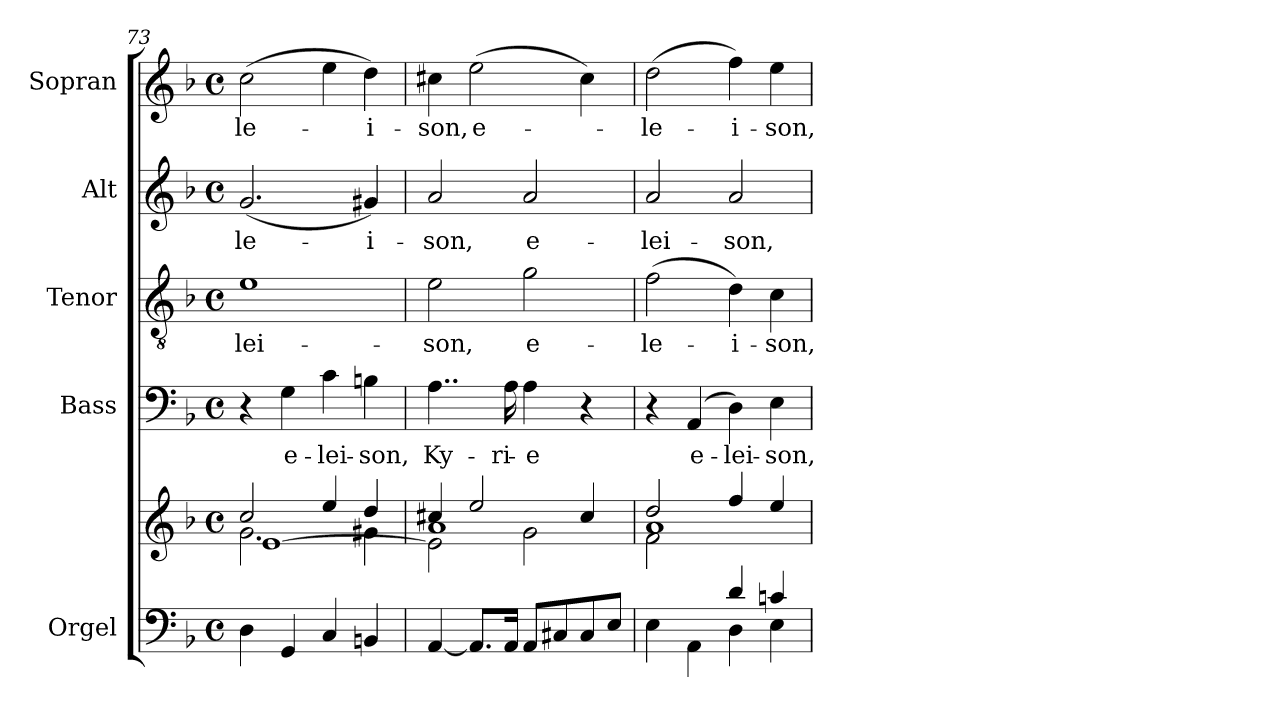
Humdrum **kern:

**kern	**kern	**kern	**text	**kern	**text	**kern	**text	**kern	**text
*part5	*part5	*part4	*part4	*part3	*part3	*part2	*part2	*part1	*part1
*staff6	*staff5	*staff4	*staff4	*staff3	*staff3	*staff2	*staff2	*staff1	*staff1
*I"Orgel	*	*I"Bass	*	*I"Tenor	*	*I"Alt	*	*I"Sopran	*
*I'Org.	*	*I'B.	*	*I'T.	*	*I'A.	*	*I'S.	*
*clefF4	*clefG2	*clefF4	*	*clefGv2	*	*clefG2	*	*clefG2	*
*k[b-]	*k[b-]	*k[b-]	*	*k[b-]	*	*k[b-]	*	*k[b-]	*
*F:	*F:	*F:	*	*F:	*	*F:	*	*F:	*
*M4/4	*M4/4	*M4/4	*	*M4/4	*	*M4/4	*	*M4/4	*
*met(c)	*met(c)	*met(c)	*	*met(c)	*	*met(c)	*	*met(c)	*
=73	=73	=73	=73	=73	=73	=73	=73	=73	=73
*	*^	*	*	*	*	*	*	*	*
*	*	*^	*	*	*	*	*	*	*	*
!	!	!	!	!	!	!	!LO:LY:b	!	!LO:LY:b	!	!LO:LY:b
4D\	2cc/	2.g\	[1e	4r	.	1e	-lei-	(<2.g/	-le-	(>2cc\	-le-
!	!	!	!	!	!LO:LY:b	!	!	!	!	!	!
4GG/	.	.	.	4G\	e-	.	.	.	.	.	.
!	!	!	!	!	!LO:LY:b	!	!	!	!	!	!
4C/	4ee/	.	.	4c\	-lei-	.	.	.	.	4ee\	.
!	!	!	!	!	!LO:LY:b	!	!	!	!LO:LY:b	!	!LO:LY:b
4BBn/	4dd/	4g#X\	.	4Bn\	-son,	.	.	4g#X/)	-i-	4dd\)	-i-
=74	=74	=74	=74	=74	=74	=74	=74	=74	=74	=74	=74
!	!	!	!	!	!LO:LY:b	!	!LO:LY:b	!	!LO:LY:b	!	!LO:LY:b
[4AA/	4cc#X/	1a	2e\]	4..A\	Ky-	2e\	-son,	2a/	-son,	4cc#X\	-son,
!	!	!	!	!	!	!	!	!	!	!	!LO:LY:b
8.AA/L]	2ee/	.	.	.	.	.	.	.	.	(>2ee\	e-
!	!	!	!	!	!LO:LY:b	!	!	!	!	!	!
16AA/Jk	.	.	.	16A\	-ri-	.	.	.	.	.	.
!	!	!	!	!	!LO:LY:b	!	!LO:LY:b	!	!LO:LY:b	!	!
8AA/L	.	.	2g\	4A\	-e	2g\	e-	2a/	e-	.	.
8C#X/	.	.	.	.	.	.	.	.	.	.	.
8C#/	4cc#/	.	.	4r	.	.	.	.	.	4cc#\)	.
8E/J	.	.	.	.	.	.	.	.	.	.	.
=75	=75	=75	=75	=75	=75	=75	=75	=75	=75	=75	=75
*^	*	*	*	*	*	*	*	*	*	*	*
!	!	!	!	!	!	!	!	!LO:LY:b	!	!LO:LY:b	!	!LO:LY:b
2ryy	4E\	2dd/	1a	2f\	4r	.	(>2f\	-le-	2a/	-lei-	(>2dd\	-le-
!	!	!	!	!	!	!LO:LY:b	!	!	!	!	!	!
.	4AA\	.	.	.	(4AA/	e-	.	.	.	.	.	.
!	!	!	!	!	!	!LO:LY:b	!	!LO:LY:b	!	!LO:LY:b	!	!LO:LY:b
4d/	4D\	4ff/	.	2ryy	4D\)	-lei-	4d\)	-i-	2a/	-son,	4ff\)	-i-
!	!	!	!	!	!	!LO:LY:b	!	!LO:LY:b	!	!	!	!LO:LY:b
4cn/	4E\	4ee/	.	.	4E\	-son,	4c\	-son,	.	.	4ee\	-son,
*v	*v	*	*	*	*	*	*	*	*	*	*	*
*	*v	*v	*v	*	*	*	*	*	*	*	*
=	=	=	=	=	=	=	=	=	=
*-	*-	*-	*-	*-	*-	*-	*-	*-	*-
